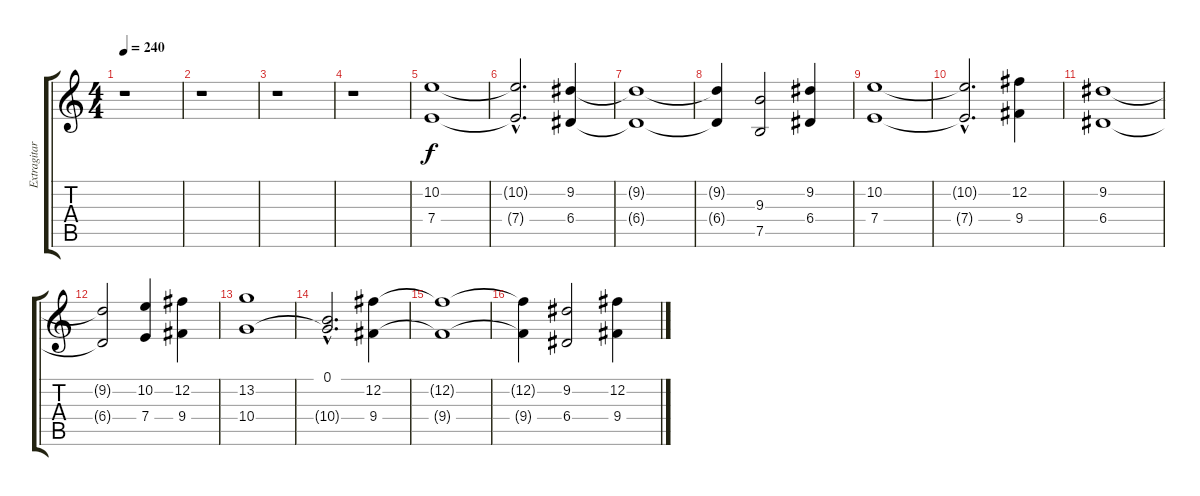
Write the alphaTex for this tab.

\track ("Extragitarr" "Extragitar") {instrument distortionguitar}
\staff {score tabs}
\tuning (B3 Gb3 D3 A2 E2 B1) {hide}
\ts (4 4)
\tempo 240
\clef g2
\ks c
r.1{dy f} |
r.1 |
r.1 |
r.1 |
(10.2 7.4).1 |
(10.2{hac t} 7.4{hac t}).2{d} (9.2 6.4).4 |
(9.2{t} 6.4{t}).1 |
(9.2{t} 6.4{t}).4 (9.3 7.5).2 (9.2 6.4).4 |
(10.2 7.4).1 |
(10.2{hac t} 7.4{hac t}).2{d} (12.2 9.4).4 |
(9.2 6.4).1 |
(9.2{t} 6.4{t}).2 (10.2 7.4).4 (12.2 9.4).4 |
(13.2 10.4).1 |
(0.1{hac} 10.4{hac t}).2{d} (12.2 9.4).4 |
(12.2{t} 9.4{t}).1 |
(12.2{t} 9.4{t}).4 (9.2 6.4).2 (12.2 9.4).4
